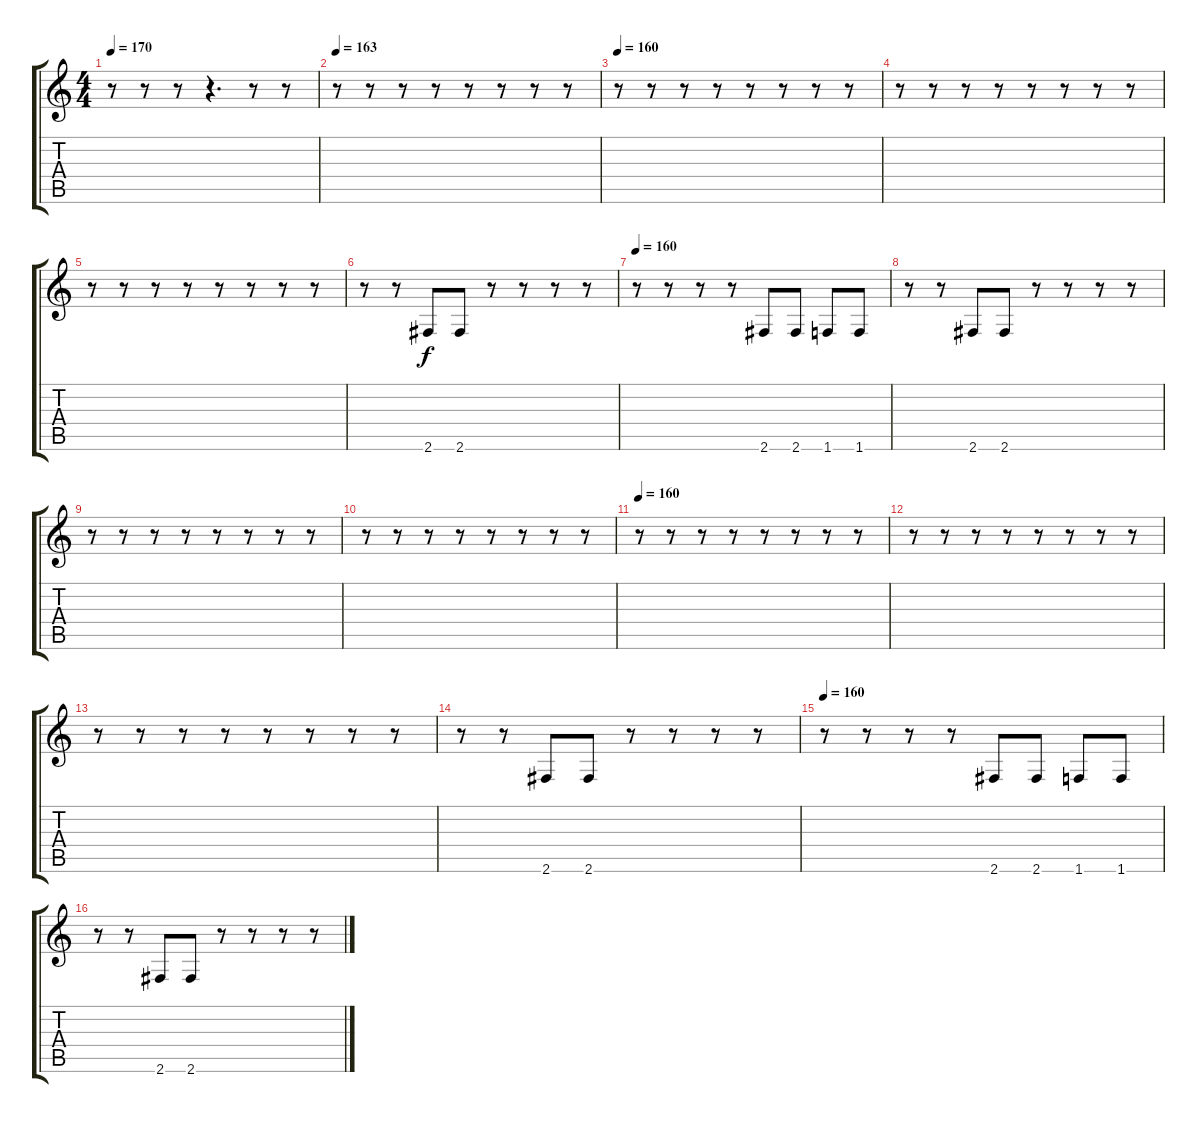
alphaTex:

\track "" {instrument electricbassfinger}
\staff {score tabs}
\tuning (E4 B3 G3 D3 A2 E2) {hide}
\ts (4 4)
\tempo 170
\clef g2
\ks c
r.8{dy ff} r.8 r.8 r.4{d} r.8 r.8 |
\tempo 163
r.8 r.8 r.8 r.8 r.8 r.8 r.8 r.8 |
\tempo 160
r.8 r.8 r.8 r.8 r.8 r.8 r.8 r.8 |
r.8 r.8 r.8 r.8 r.8 r.8 r.8 r.8 |
r.8 r.8 r.8 r.8 r.8 r.8 r.8 r.8 |
r.8 r.8 2.6.8{dy f} 2.6.8 r.8 r.8 r.8 r.8 |
\tempo 160
r.8 r.8 r.8 r.8 2.6.8 2.6.8 1.6.8 1.6.8 |
r.8 r.8 2.6.8 2.6.8 r.8 r.8 r.8 r.8 |
r.8 r.8 r.8 r.8 r.8 r.8 r.8 r.8 |
r.8 r.8 r.8 r.8 r.8 r.8 r.8 r.8 |
\tempo 160
r.8 r.8 r.8 r.8 r.8 r.8 r.8 r.8 |
r.8 r.8 r.8 r.8 r.8 r.8 r.8 r.8 |
r.8 r.8 r.8 r.8 r.8 r.8 r.8 r.8 |
r.8 r.8 2.6.8 2.6.8 r.8 r.8 r.8 r.8 |
\tempo 160
r.8 r.8 r.8 r.8 2.6.8 2.6.8 1.6.8 1.6.8 |
r.8 r.8 2.6.8 2.6.8 r.8 r.8 r.8 r.8
